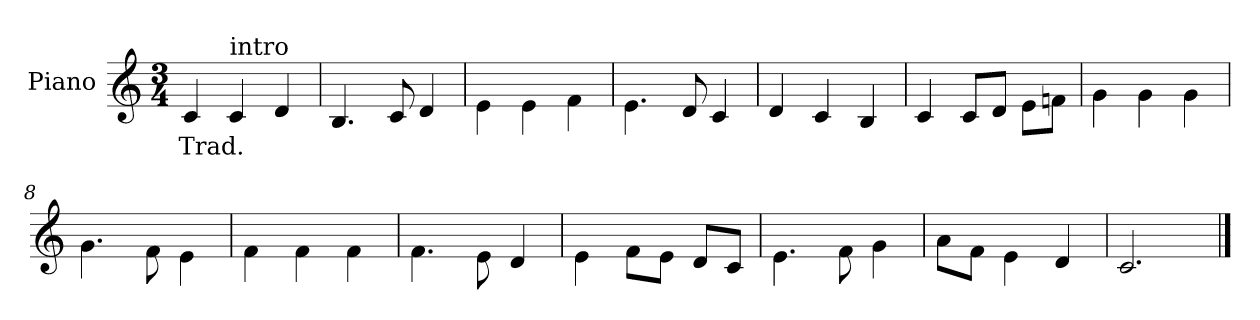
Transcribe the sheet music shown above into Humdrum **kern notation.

**kern	**text
*part1	*part1
*staff1	*staff1
*I"Piano	*
*clefG2	*
*k[]	*
*C:	*
*M3/4	*
*MM80	*
=1	=1
!	!LO:LY:b
4c/	Trad.
!LO:TX:a:t=intro	!
4c/	.
4d/	.
=2	=2
4.B/	.
8c/	.
4d/	.
=3	=3
4e\	.
4e\	.
4f\	.
=4	=4
4.e\	.
8d/	.
4c/	.
=5	=5
4d/	.
4c/	.
4B/	.
=6	=6
4c/	.
8c/L	.
8d/J	.
8e\L	.
8fn\J	.
=7	=7
4g\	.
4g\	.
4g\	.
=8	=8
4.g\	.
8f\	.
4e\	.
=9	=9
4f\	.
4f\	.
4f\	.
!!LO:LB:g=z
=10	=10
4.f\	.
8e\	.
4d/	.
=11	=11
4e\	.
8f\L	.
8e\J	.
8d/L	.
8c/J	.
=12	=12
4.e\	.
8f\	.
4g\	.
=13	=13
8a\L	.
8f\J	.
4e\	.
4d/	.
=14	=14
2.c/	.
==	==
*-	*-
